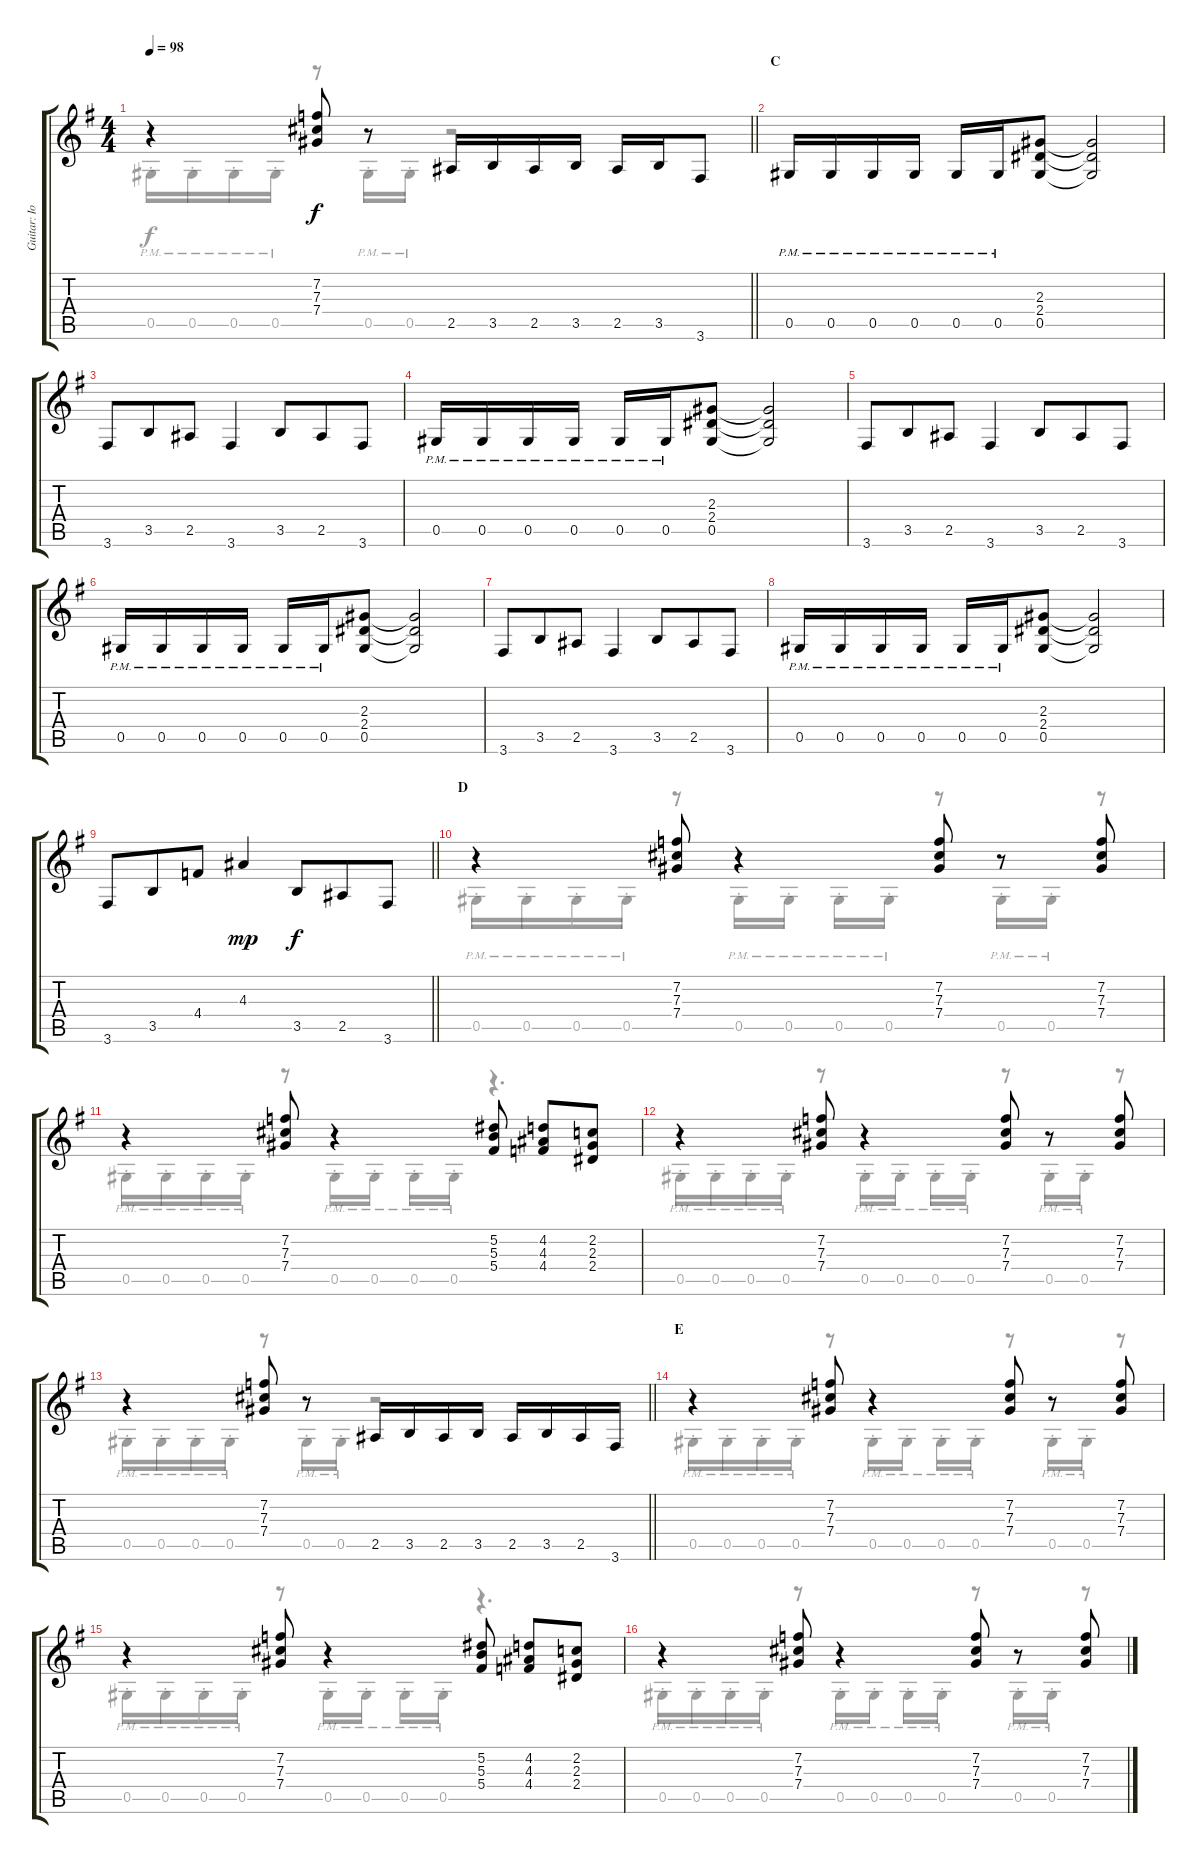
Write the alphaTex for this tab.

\track ("Guitar: Iommi" "Guitar: Io") {instrument distortionguitar}
\staff {score tabs}
\tuning (Eb4 Bb3 Gb3 Db3 Ab2 Eb2) {hide}
\voice
\ts (4 4)
\tempo 98
\clef g2
\barLineRight lightlight
\ks g
r.4{dy f} (7.2 7.3 7.4).8 r.8 2.5.16 3.5.16 2.5.16 3.5.16 2.5.16 3.5.16 3.6.8 |
\section ("" "C")
0.5{pm}.16 0.5{pm}.16 0.5{pm}.16 0.5{pm}.16 0.5{pm}.16 0.5{pm}.16 (2.3 2.4 0.5).8 (2.3{t} 2.4{t} 0.5{t}).2 |
3.6.8 3.5.8{beam merge} 2.5.8 3.6.4 3.5.8{beam merge} 2.5.8 3.6.8 |
0.5{pm}.16 0.5{pm}.16 0.5{pm}.16 0.5{pm}.16 0.5{pm}.16 0.5{pm}.16 (2.3 2.4 0.5).8 (2.3{t} 2.4{t} 0.5{t}).2 |
3.6.8 3.5.8{beam merge} 2.5.8 3.6.4 3.5.8{beam merge} 2.5.8 3.6.8 |
0.5{pm}.16 0.5{pm}.16 0.5{pm}.16 0.5{pm}.16 0.5{pm}.16 0.5{pm}.16 (2.3 2.4 0.5).8 (2.3{t} 2.4{t} 0.5{t}).2 |
3.6.8 3.5.8{beam merge} 2.5.8 3.6.4 3.5.8{beam merge} 2.5.8 3.6.8 |
0.5{pm}.16 0.5{pm}.16 0.5{pm}.16 0.5{pm}.16 0.5{pm}.16 0.5{pm}.16 (2.3 2.4 0.5).8 (2.3{t} 2.4{t} 0.5{t}).2 |
\barLineRight lightlight
3.6.8 3.5.8{beam merge} 4.4.8 4.3.4{dy mp} 3.5.8{dy f beam merge} 2.5.8 3.6.8 |
\section ("" "D")
r.4 (7.2 7.3 7.4).8 r.4 (7.2 7.3 7.4).8 r.8 (7.2 7.3 7.4).8 |
r.4 (7.2 7.3 7.4).8 r.4 (5.2 5.3 5.4).8 (4.2 4.3 4.4).8 (2.2 2.3 2.4).8 |
r.4 (7.2 7.3 7.4).8 r.4 (7.2 7.3 7.4).8 r.8 (7.2 7.3 7.4).8 |
\barLineRight lightlight
r.4 (7.2 7.3 7.4).8 r.8 2.5.16 3.5.16 2.5.16 3.5.16 2.5.16 3.5.16 2.5.16 3.6.16 |
\section ("" "E")
r.4 (7.2 7.3 7.4).8 r.4 (7.2 7.3 7.4).8 r.8 (7.2 7.3 7.4).8 |
r.4 (7.2 7.3 7.4).8 r.4 (5.2 5.3 5.4).8 (4.2 4.3 4.4).8 (2.2 2.3 2.4).8 |
r.4 (7.2 7.3 7.4).8 r.4 (7.2 7.3 7.4).8 r.8 (7.2 7.3 7.4).8
\voice
\clef g2
\ottava regular
\simile none
\barLineRight lightlight
\ks g
0.5{pm st}.16{dy f} 0.5{pm st}.16 0.5{pm st}.16 0.5{pm st}.16 r.8 0.5{pm st}.16 0.5{pm st}.16 r.2 |
|
|
|
|
|
|
|
\barLineRight lightlight
|
0.5{pm st}.16 0.5{pm st}.16 0.5{pm st}.16 0.5{pm st}.16 r.8 0.5{pm st}.16 0.5{pm st}.16 0.5{pm st}.16 0.5{pm st}.16 r.8 0.5{pm st}.16 0.5{pm st}.16 r.8 |
0.5{pm st}.16 0.5{pm st}.16 0.5{pm st}.16 0.5{pm st}.16 r.8 0.5{pm st}.16 0.5{pm st}.16 0.5{pm st}.16 0.5{pm st}.16 r.4{d} |
0.5{pm st}.16 0.5{pm st}.16 0.5{pm st}.16 0.5{pm st}.16 r.8 0.5{pm st}.16 0.5{pm st}.16 0.5{pm st}.16 0.5{pm st}.16 r.8 0.5{pm st}.16 0.5{pm st}.16 r.8 |
\barLineRight lightlight
0.5{pm st}.16 0.5{pm st}.16 0.5{pm st}.16 0.5{pm st}.16 r.8 0.5{pm st}.16 0.5{pm st}.16 r.2 |
0.5{pm st}.16 0.5{pm st}.16 0.5{pm st}.16 0.5{pm st}.16 r.8 0.5{pm st}.16 0.5{pm st}.16 0.5{pm st}.16 0.5{pm st}.16 r.8 0.5{pm st}.16 0.5{pm st}.16 r.8 |
0.5{pm st}.16 0.5{pm st}.16 0.5{pm st}.16 0.5{pm st}.16 r.8 0.5{pm st}.16 0.5{pm st}.16 0.5{pm st}.16 0.5{pm st}.16 r.4{d} |
0.5{pm st}.16 0.5{pm st}.16 0.5{pm st}.16 0.5{pm st}.16 r.8 0.5{pm st}.16 0.5{pm st}.16 0.5{pm st}.16 0.5{pm st}.16 r.8 0.5{pm st}.16 0.5{pm st}.16 r.8
